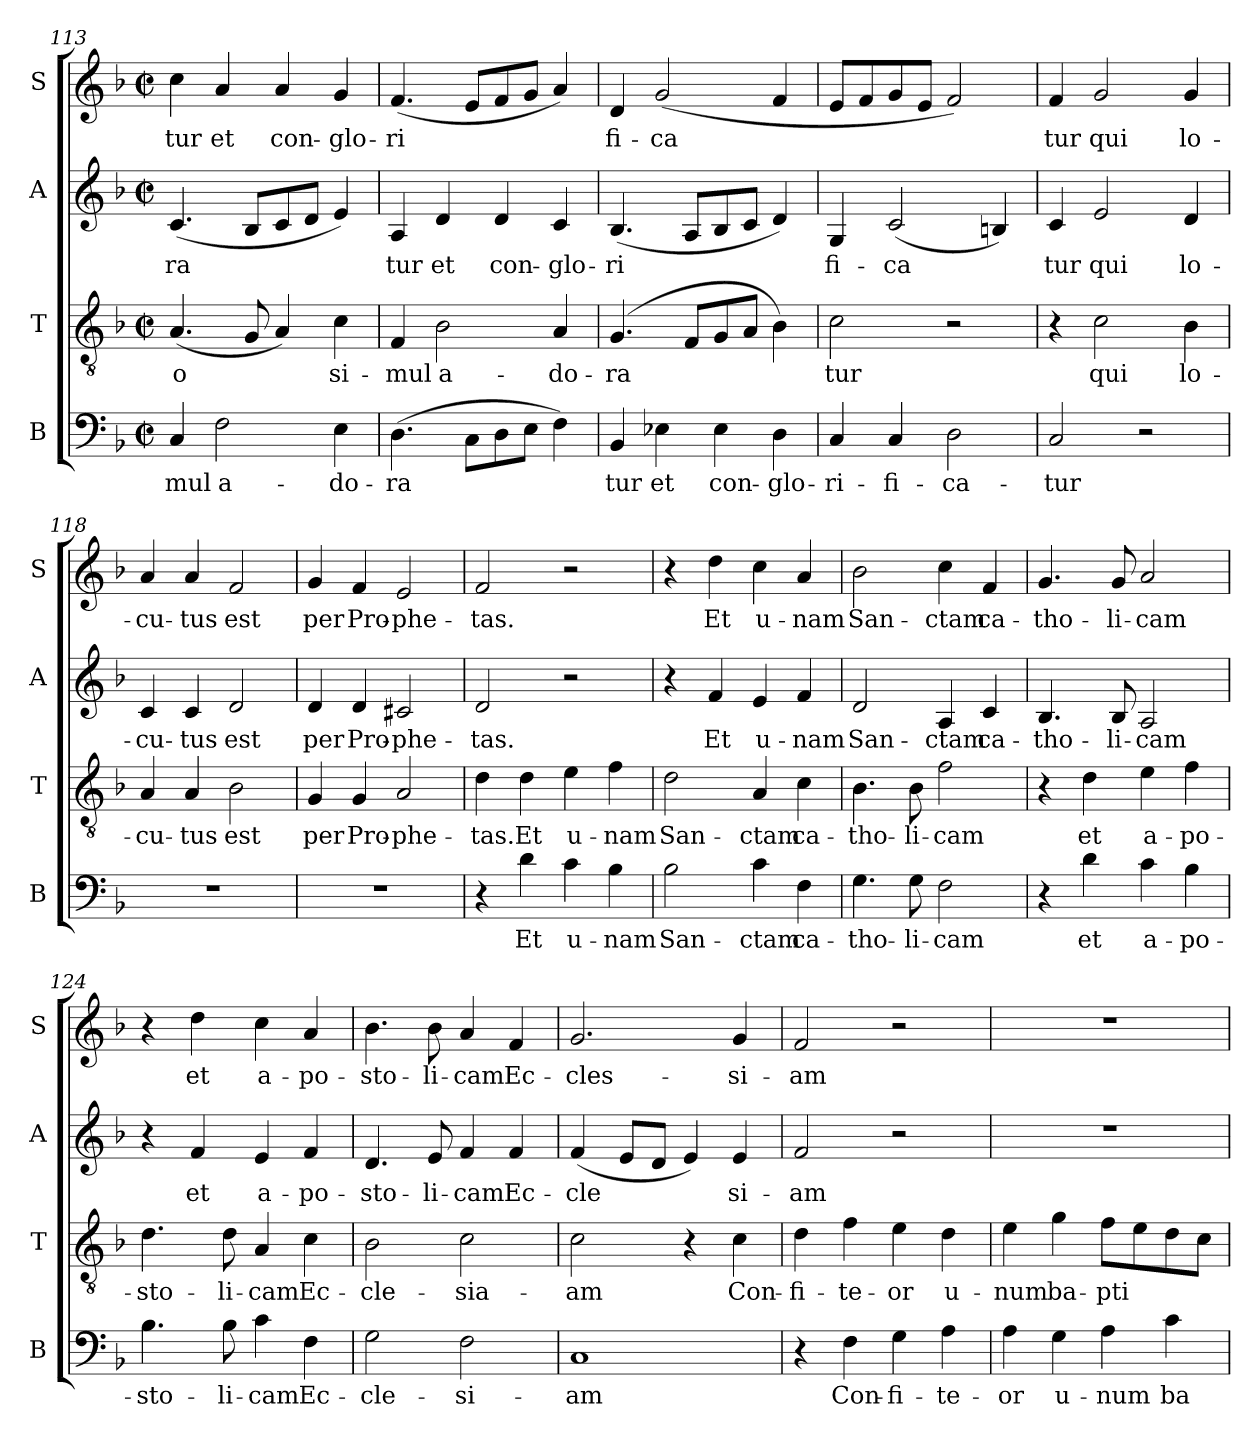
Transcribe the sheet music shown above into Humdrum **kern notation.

**kern	**text	**kern	**text	**kern	**text	**kern	**text
*part4	*part4	*part3	*part3	*part2	*part2	*part1	*part1
*staff4	*staff4	*staff3	*staff3	*staff2	*staff2	*staff1	*staff1
*I"B	*	*I"T	*	*I"A	*	*I"S	*
*I'B	*	*I'T	*	*I'A	*	*I'S	*
*clefF4	*	*clefGv2	*	*clefG2	*	*clefG2	*
*k[b-]	*	*k[b-]	*	*k[b-]	*	*k[b-]	*
*M2/2	*	*M2/2	*	*M2/2	*	*M2/2	*
*met(c|)	*	*met(c|)	*	*met(c|)	*	*met(c|)	*
=113	=113	=113	=113	=113	=113	=113	=113
4C/	-mul	(4.A/	-o	(4.c/	-ra	4cc\	tur
2F\	a-	.	.	.	.	4a/	et
.	.	8G/	.	8B-/L	.	.	.
.	.	4A/)	.	8c/	.	4a/	con-
.	.	.	.	8d/J	.	.	.
4E\	-do-	4c\	si-	4e/)	.	4g/	-glo-
!!LO:PB:g=z
=114	=114	=114	=114	=114	=114	=114	=114
(4.D\	-ra	4F/	-mul	4A/	tur	(4.f/	-ri
.	.	2B-\	a-	4d/	et	.	.
8C\L	.	.	.	.	.	8e/L	.
8D\	.	.	.	4d/	con-	8f/	.
8E\J	.	.	.	.	.	8g/J	.
4F\)	.	4A/	-do-	4c/	-glo-	4a/)	.
=115	=115	=115	=115	=115	=115	=115	=115
4BB-/	tur	(4.G/	-ra	(4.B-/	-ri	4d/	fi-
4E-X\	et	.	.	.	.	(2g/	-ca
.	.	8F/L	.	8A/L	.	.	.
4E-\	con-	8G/	.	8B-/	.	.	.
.	.	8A/J	.	8c/J	.	.	.
4D\	-glo-	4B-\)	.	4d/)	.	4f/	.
=116	=116	=116	=116	=116	=116	=116	=116
4C/	-ri-	2c\	tur	4G/	fi-	8e/L	.
.	.	.	.	.	.	8f/	.
4C/	-fi-	.	.	(2c/	-ca	8g/	.
.	.	.	.	.	.	8e/J	.
2D\	-ca-	2r	.	.	.	2f/)	.
.	.	.	.	4Bn/)	.	.	.
=117	=117	=117	=117	=117	=117	=117	=117
2C/	-tur	4r	.	4c/	tur	4f/	tur
.	.	2c\	qui	2e/	qui	2g/	qui
2r	.	.	.	.	.	.	.
.	.	4B-\	lo-	4d/	lo-	4g/	lo-
=118	=118	=118	=118	=118	=118	=118	=118
1r	.	4A/	-cu-	4c/	-cu-	4a/	-cu-
.	.	4A/	-tus	4c/	-tus	4a/	-tus
.	.	2B-\	est	2d/	est	2f/	est
=119	=119	=119	=119	=119	=119	=119	=119
1r	.	4G/	per	4d/	per	4g/	per
.	.	4G/	Pro-	4d/	Pro-	4f/	Pro-
.	.	2A/	-phe-	2c#X/	-phe-	2e/	-phe-
=120	=120	=120	=120	=120	=120	=120	=120
4r	.	4d\	-tas.	2d/	-tas.	2f/	-tas.
4d\	Et	4d\	Et	.	.	.	.
4c\	u-	4e\	u-	2r	.	2r	.
4B-\	-nam	4f\	-nam	.	.	.	.
=121	=121	=121	=121	=121	=121	=121	=121
2B-\	San-	2d\	San-	4r	.	4r	.
.	.	.	.	4f/	Et	4dd\	Et
4c\	-ctam	4A/	-ctam	4e/	u-	4cc\	u-
4F\	ca-	4c\	ca-	4f/	-nam	4a/	-nam
!!LO:LB:g=z
=122	=122	=122	=122	=122	=122	=122	=122
4.G\	-tho-	4.B-\	-tho-	2d/	San-	2b-\	San-
8G\	-li-	8B-\	-li-	.	.	.	.
2F\	-cam	2f\	-cam	4A/	-ctam	4cc\	-ctam
.	.	.	.	4c/	ca-	4f/	ca-
=123	=123	=123	=123	=123	=123	=123	=123
4r	.	4r	.	4.B-/	-tho-	4.g/	-tho-
4d\	et	4d\	et	.	.	.	.
.	.	.	.	8B-/	-li-	8g/	-li-
4c\	a-	4e\	a-	2A/	-cam	2a/	-cam
4B-\	-po-	4f\	-po-	.	.	.	.
=124	=124	=124	=124	=124	=124	=124	=124
4.B-\	-sto-	4.d\	-sto-	4r	.	4r	.
.	.	.	.	4f/	et	4dd\	et
8B-\	-li-	8d\	-li-	.	.	.	.
4c\	-cam	4A/	-cam	4e/	a-	4cc\	a-
4F\	Ec-	4c\	Ec-	4f/	-po-	4a/	-po-
=125	=125	=125	=125	=125	=125	=125	=125
2G\	-cle-	2B-\	-cle-	4.d/	-sto-	4.b-\	-sto-
.	.	.	.	8e/	-li-	8b-\	-li-
2F\	-si-	2c\	-sia-	4f/	-cam	4a/	-cam
.	.	.	.	4f/	Ec-	4f/	Ec-
=126	=126	=126	=126	=126	=126	=126	=126
1C	-am	2c\	-am	(4f/	-cle	2.g/	-cles-
.	.	.	.	8e/L	.	.	.
.	.	.	.	8d/J	.	.	.
.	.	4r	.	4e/)	.	.	.
.	.	4c\	Con-	4e/	si-	4g/	-si-
=127	=127	=127	=127	=127	=127	=127	=127
4r	.	4d\	-fi-	2f/	-am	2f/	-am
4F\	Con-	4f\	-te-	.	.	.	.
4G\	-fi-	4e\	-or	2r	.	2r	.
4A\	-te-	4d\	u-	.	.	.	.
=128	=128	=128	=128	=128	=128	=128	=128
4A\	-or	4e\	-num	1r	.	1r	.
4G\	u-	4g\	ba-	.	.	.	.
4A\	-num	8f\L	-pti	.	.	.	.
.	.	8e\	.	.	.	.	.
4c\	ba-	8d\	.	.	.	.	.
.	.	8c\J	.	.	.	.	.
=	=	=	=	=	=	=	=
*-	*-	*-	*-	*-	*-	*-	*-
